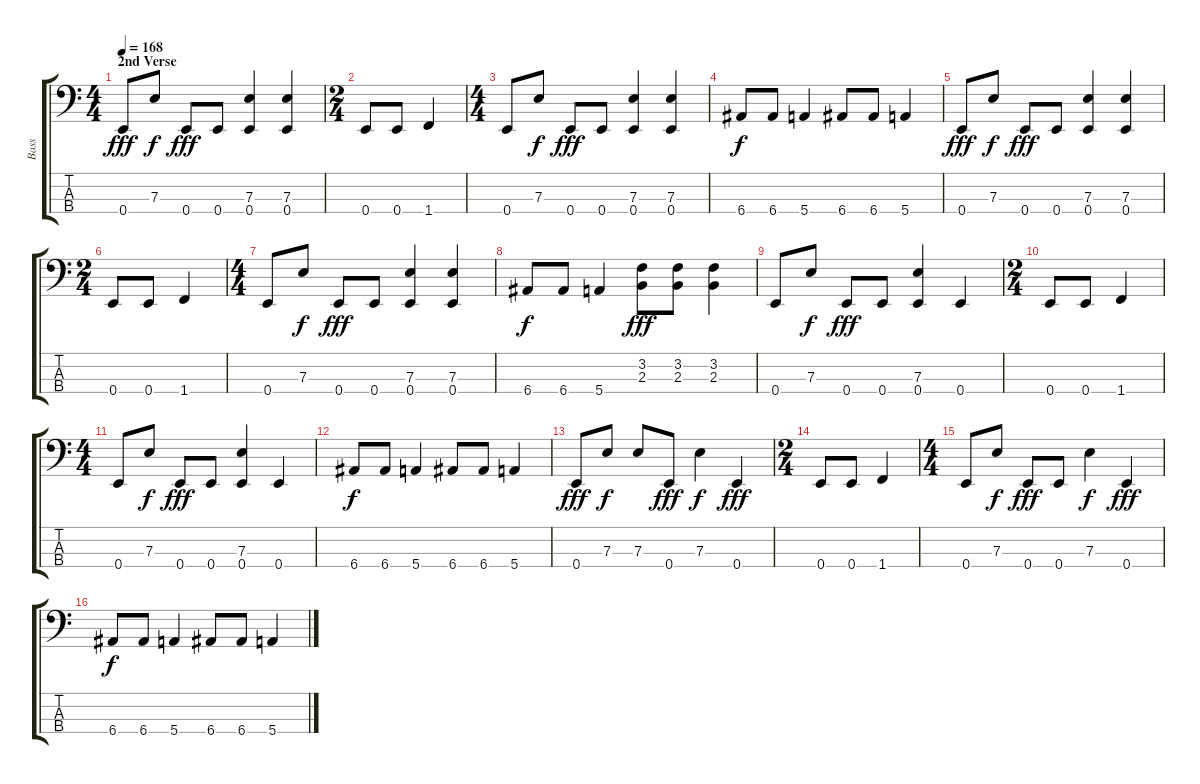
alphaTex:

\track ("Bass" "Bass") {instrument electricbasspick}
\staff {score tabs}
\tuning (G2 D2 A1 E1) {hide}
\ts (4 4)
\section ("" "2nd Verse")
\tempo 168
\clef f4
\ks c
0.4.8{dy fff} 7.3.8{dy f} 0.4.8{dy fff} 0.4.8 (7.3 0.4).4 (7.3 0.4).4 |
\ts (2 4)
0.4.8 0.4.8 1.4.4 |
\ts (4 4)
0.4.8 7.3.8{dy f} 0.4.8{dy fff} 0.4.8 (7.3 0.4).4 (7.3 0.4).4 |
6.4.8{dy f} 6.4.8 5.4.4 6.4.8 6.4.8 5.4.4 |
0.4.8{dy fff} 7.3.8{dy f} 0.4.8{dy fff} 0.4.8 (7.3 0.4).4 (7.3 0.4).4 |
\ts (2 4)
0.4.8 0.4.8 1.4.4 |
\ts (4 4)
0.4.8 7.3.8{dy f} 0.4.8{dy fff} 0.4.8 (7.3 0.4).4 (7.3 0.4).4 |
6.4.8{dy f} 6.4.8 5.4.4 (3.2 2.3).8{dy fff} (3.2 2.3).8 (3.2 2.3).4 |
0.4.8 7.3.8{dy f} 0.4.8{dy fff} 0.4.8 (7.3 0.4).4 0.4.4 |
\ts (2 4)
0.4.8 0.4.8 1.4.4 |
\ts (4 4)
0.4.8 7.3.8{dy f} 0.4.8{dy fff} 0.4.8 (7.3 0.4).4 0.4.4 |
6.4.8{dy f} 6.4.8 5.4.4 6.4.8 6.4.8 5.4.4 |
0.4.8{dy fff} 7.3.8{dy f} 7.3.8 0.4.8{dy fff} 7.3.4{dy f} 0.4.4{dy fff} |
\ts (2 4)
0.4.8 0.4.8 1.4.4 |
\ts (4 4)
0.4.8 7.3.8{dy f} 0.4.8{dy fff} 0.4.8 7.3.4{dy f} 0.4.4{dy fff} |
6.4.8{dy f} 6.4.8 5.4.4 6.4.8 6.4.8 5.4.4
